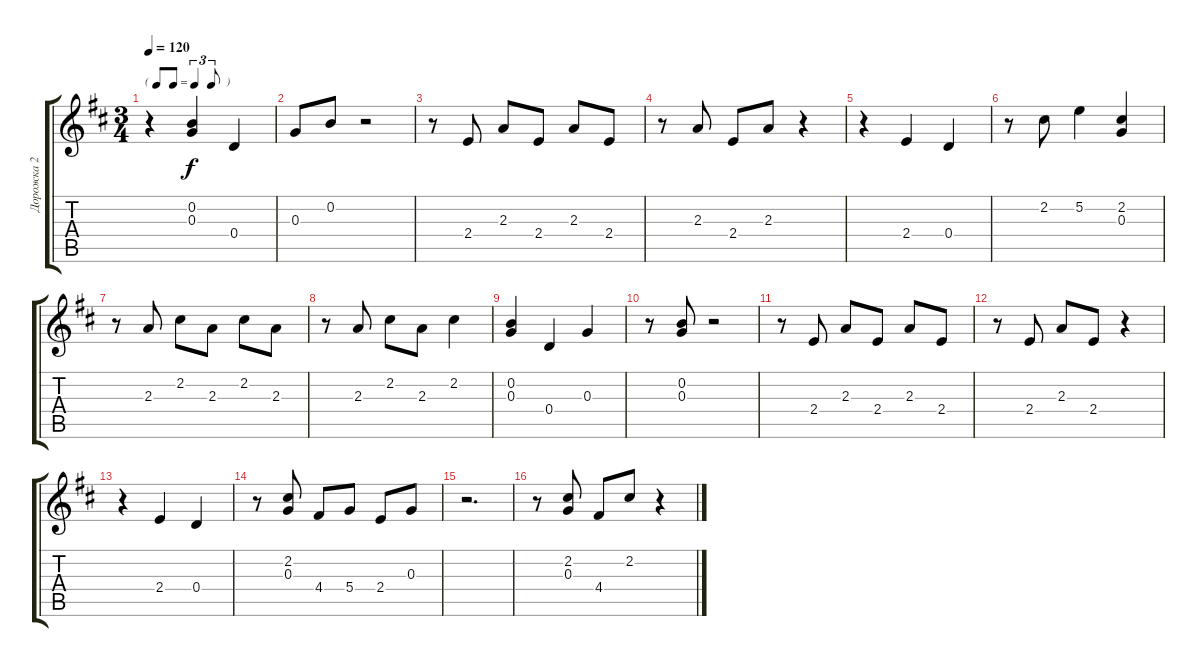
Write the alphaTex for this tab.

\track ("Дорожка 2" "Дорожка 2") {instrument acousticguitarnylon}
\staff {score tabs}
\tuning (E4 B3 G3 D3 A2 E2) {hide}
\ts (3 4)
\tf triplet8th
\tempo 120
\clef g2
\ks d
r.4{dy f instrument acousticguitarnylon} (0.2 0.3).4 0.4.4 |
0.3.8 0.2.8 r.2 |
r.8 2.4.8 2.3.8 2.4.8 2.3.8 2.4.8 |
r.8 2.3.8 2.4.8 2.3.8 r.4 |
r.4 2.4.4 0.4.4 |
r.8 2.2.8 5.2.4 (2.2 0.3).4 |
r.8 2.3.8 2.2.8 2.3.8 2.2.8 2.3.8 |
r.8 2.3.8 2.2.8 2.3.8 2.2.4 |
(0.2 0.3).4 0.4.4 0.3.4 |
r.8 (0.2 0.3).8 r.2 |
r.8 2.4.8 2.3.8 2.4.8 2.3.8 2.4.8 |
r.8 2.4.8 2.3.8 2.4.8 r.4 |
r.4 2.4.4 0.4.4 |
r.8 (2.2 0.3).8 4.4.8 5.4.8 2.4.8 0.3.8 |
r.2{d} |
r.8 (2.2 0.3).8 4.4.8 2.2.8 r.4
